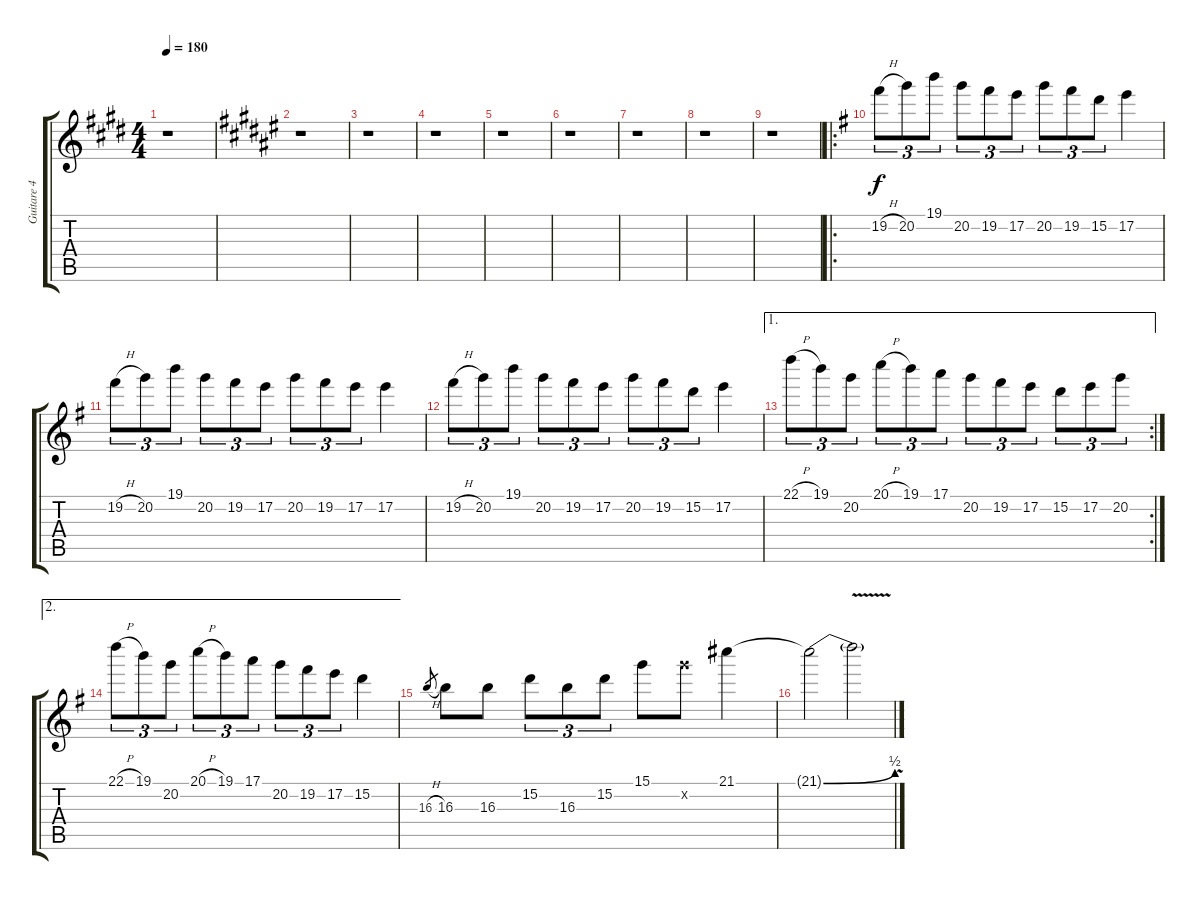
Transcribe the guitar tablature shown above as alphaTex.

\track ("Guitare 4" "Guitare 4") {instrument distortionguitar}
\staff {score tabs}
\tuning (E4 B3 G3 D3 A2 E2) {hide}
\ts (4 4)
\tempo 180
\clef g2
\ks e
r.1{dy f} |
\ks f#
r.1 |
r.1 |
r.1 |
r.1 |
r.1 |
r.1 |
r.1 |
r.1 |
\ro
\ks g
19.2{h}.8{tu (3 2)} 20.2.8{tu (3 2)} 19.1.8{tu (3 2)} 20.2.8{tu (3 2)} 19.2.8{tu (3 2)} 17.2.8{tu (3 2)} 20.2.8{tu (3 2)} 19.2.8{tu (3 2)} 15.2.8{tu (3 2)} 17.2.4 |
19.2{h}.8{tu (3 2)} 20.2.8{tu (3 2)} 19.1.8{tu (3 2)} 20.2.8{tu (3 2)} 19.2.8{tu (3 2)} 17.2.8{tu (3 2)} 20.2.8{tu (3 2)} 19.2.8{tu (3 2)} 17.2.8{tu (3 2)} 17.2.4 |
19.2{h}.8{tu (3 2)} 20.2.8{tu (3 2)} 19.1.8{tu (3 2)} 20.2.8{tu (3 2)} 19.2.8{tu (3 2)} 17.2.8{tu (3 2)} 20.2.8{tu (3 2)} 19.2.8{tu (3 2)} 15.2.8{tu (3 2)} 17.2.4 |
\ae 1
\rc 2
22.1{h}.8{tu (3 2)} 19.1.8{tu (3 2)} 20.2.8{tu (3 2)} 20.1{h}.8{tu (3 2)} 19.1.8{tu (3 2)} 17.1.8{tu (3 2)} 20.2.8{tu (3 2)} 19.2.8{tu (3 2)} 17.2.8{tu (3 2)} 15.2.8{tu (3 2)} 17.2.8{tu (3 2)} 20.2.8{tu (3 2)} |
\ae 2
22.1{h}.8{tu (3 2)} 19.1.8{tu (3 2)} 20.2.8{tu (3 2)} 20.1{h}.8{tu (3 2)} 19.1.8{tu (3 2)} 17.1.8{tu (3 2)} 20.2.8{tu (3 2)} 19.2.8{tu (3 2)} 17.2.8{tu (3 2)} 15.2.4 |
16.3{h}.8{gr} 16.3.8 16.3.8 15.2.8{tu (3 2)} 16.3.8{tu (3 2)} 15.2.8{tu (3 2)} 15.1.8 20.2{x}.8 21.1.4 |
21.1{be (bend 0 0 60 2) t}.2 21.1{v t}.2
